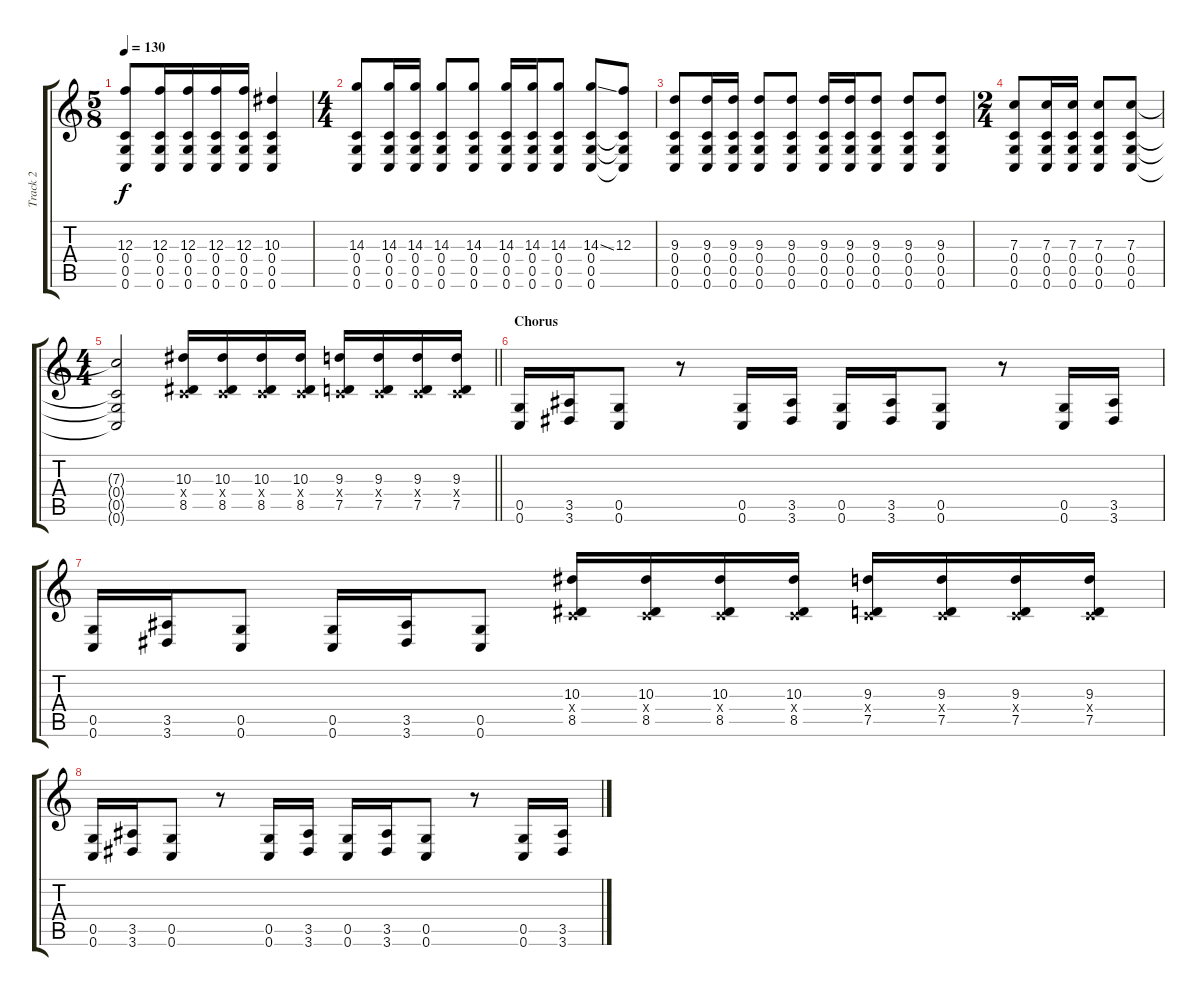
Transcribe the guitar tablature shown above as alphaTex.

\track ("Track 2" "Track 2") {instrument distortionguitar}
\staff {score tabs}
\tuning (D4 A3 F3 C3 G2 C2) {hide}
\ts (5 8)
\tempo 130
\clef g2
\ks c
(12.3 0.4 0.5 0.6).8{dy f} (12.3 0.4 0.5 0.6).16 (12.3 0.4 0.5 0.6).16 (12.3 0.4 0.5 0.6).16 (12.3 0.4 0.5 0.6).16 (10.3 0.4 0.5 0.6).4 |
\ts (4 4)
(14.3 0.4 0.5 0.6).8 (14.3 0.4 0.5 0.6).16 (14.3 0.4 0.5 0.6).16 (14.3 0.4 0.5 0.6).8 (14.3 0.4 0.5 0.6).8 (14.3 0.4 0.5 0.6).16 (14.3 0.4 0.5 0.6).16 (14.3 0.4 0.5 0.6).8 (14.3{ss} 0.4 0.5 0.6).8 (12.3 0.4{t} 0.5{t} 0.6{t}).8 |
(9.3 0.4 0.5 0.6).8 (9.3 0.4 0.5 0.6).16 (9.3 0.4 0.5 0.6).16 (9.3 0.4 0.5 0.6).8 (9.3 0.4 0.5 0.6).8 (9.3 0.4 0.5 0.6).16 (9.3 0.4 0.5 0.6).16 (9.3 0.4 0.5 0.6).8 (9.3 0.4 0.5 0.6).8 (9.3 0.4 0.5 0.6).8 |
\ts (2 4)
(7.3 0.4 0.5 0.6).8 (7.3 0.4 0.5 0.6).16 (7.3 0.4 0.5 0.6).16 (7.3 0.4 0.5 0.6).8 (7.3 0.4 0.5 0.6).8 |
\ts (4 4)
\barLineRight lightlight
(7.3{t} 0.4{t} 0.5{t} 0.6{t}).2 (10.3 0.4{x} 8.5).16 (10.3 0.4{x} 8.5).16 (10.3 0.4{x} 8.5).16 (10.3 0.4{x} 8.5).16 (9.3 0.4{x} 7.5).16 (9.3 0.4{x} 7.5).16 (9.3 0.4{x} 7.5).16 (9.3 0.4{x} 7.5).16 |
\section ("" "Chorus")
(0.5 0.6).16 (3.5 3.6).16 (0.5 0.6).8 r.8 (0.5 0.6).16 (3.5 3.6).16 (0.5 0.6).16 (3.5 3.6).16 (0.5 0.6).8 r.8 (0.5 0.6).16 (3.5 3.6).16 |
(0.5 0.6).16 (3.5 3.6).16 (0.5 0.6).8 (0.5 0.6).16 (3.5 3.6).16 (0.5 0.6).8 (10.3 0.4{x} 8.5).16 (10.3 0.4{x} 8.5).16 (10.3 0.4{x} 8.5).16 (10.3 0.4{x} 8.5).16 (9.3 0.4{x} 7.5).16 (9.3 0.4{x} 7.5).16 (9.3 0.4{x} 7.5).16 (9.3 0.4{x} 7.5).16 |
(0.5 0.6).16 (3.5 3.6).16 (0.5 0.6).8 r.8 (0.5 0.6).16 (3.5 3.6).16 (0.5 0.6).16 (3.5 3.6).16 (0.5 0.6).8 r.8 (0.5 0.6).16 (3.5 3.6).16
